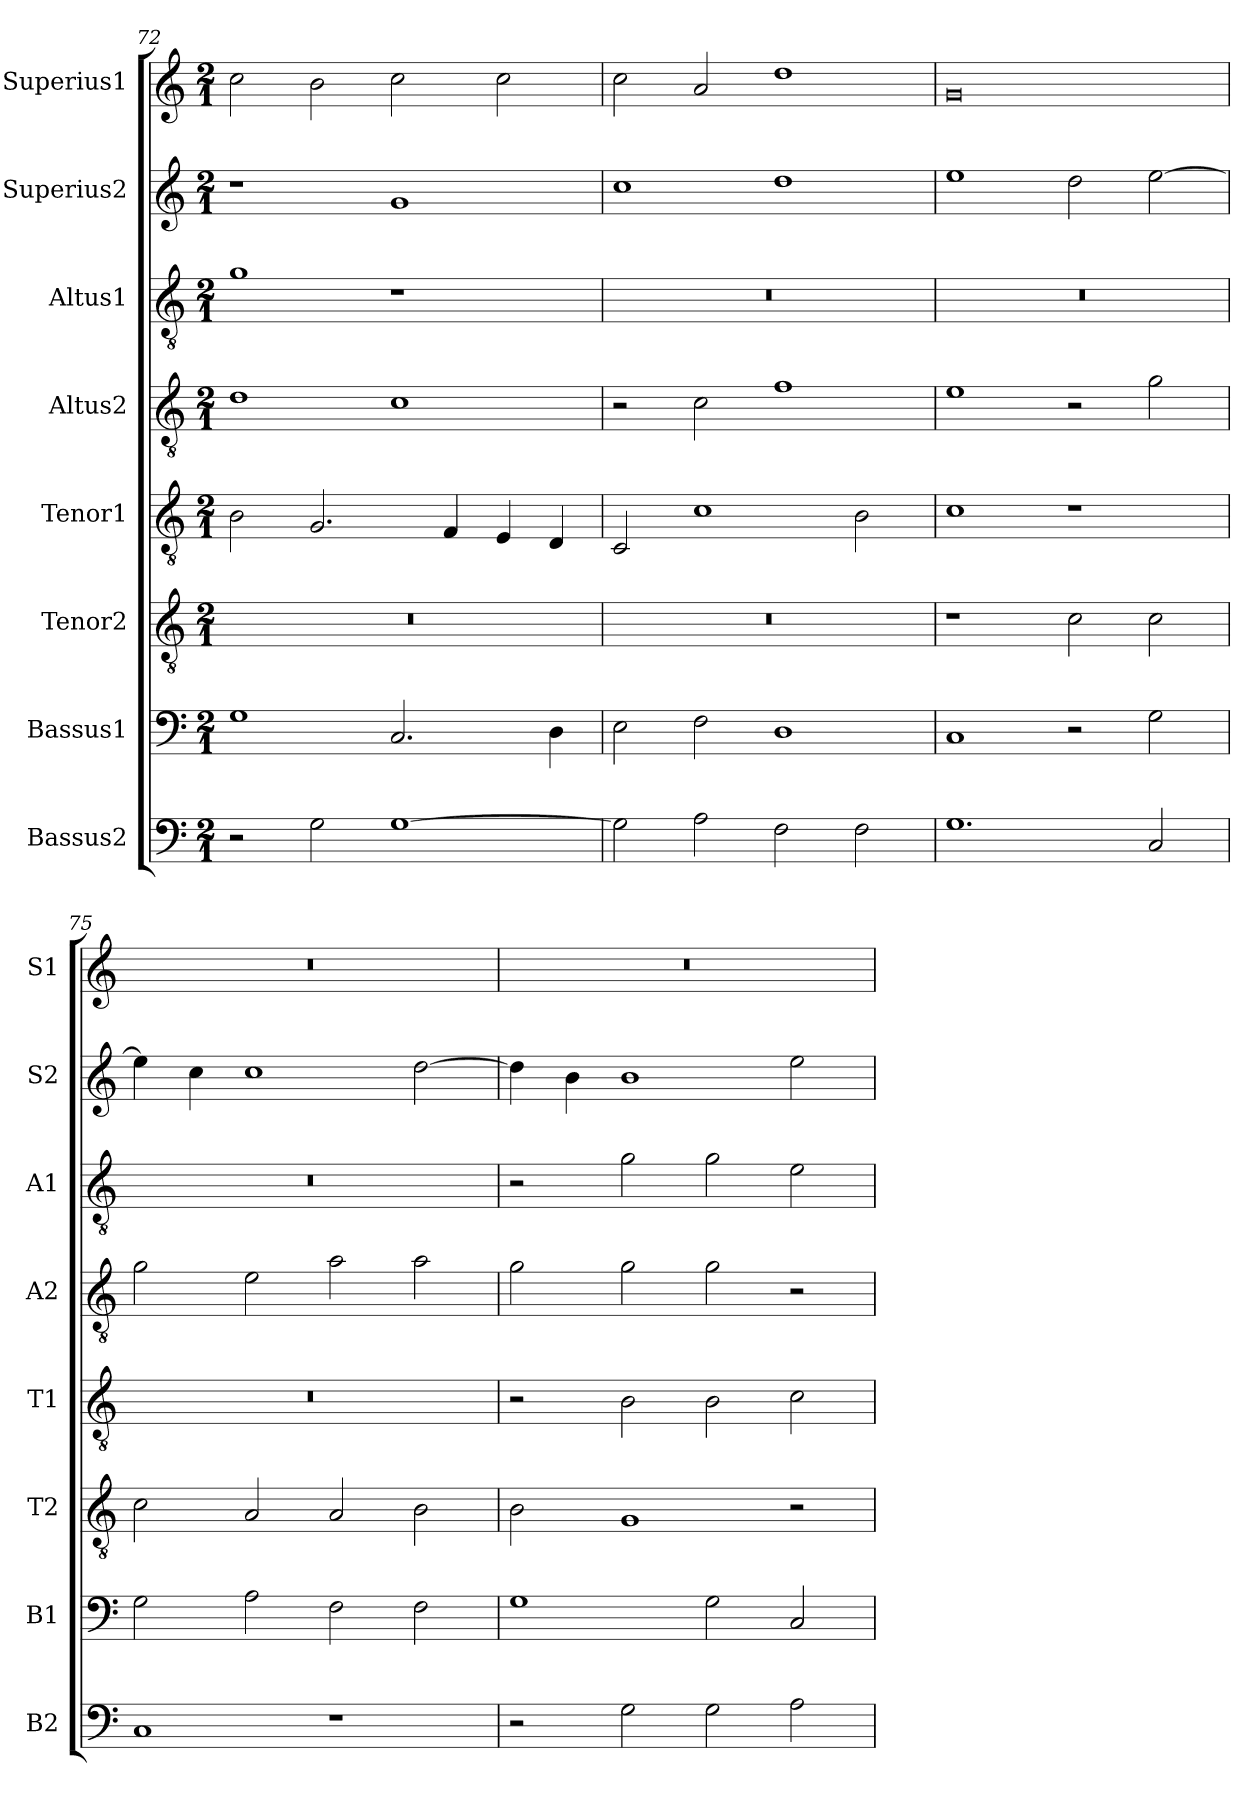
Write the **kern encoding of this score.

**kern	**kern	**kern	**kern	**kern	**kern	**kern	**kern
*part8	*part7	*part6	*part5	*part4	*part3	*part2	*part1
*staff8	*staff7	*staff6	*staff5	*staff4	*staff3	*staff2	*staff1
*I"Bassus2	*I"Bassus1	*I"Tenor2	*I"Tenor1	*I"Altus2	*I"Altus1	*I"Superius2	*I"Superius1
*I'B2	*I'B1	*I'T2	*I'T1	*I'A2	*I'A1	*I'S2	*I'S1
*clefF4	*clefF4	*clefGv2	*clefGv2	*clefGv2	*clefGv2	*clefG2	*clefG2
*k[]	*k[]	*k[]	*k[]	*k[]	*k[]	*k[]	*k[]
*M2/1	*M2/1	*M2/1	*M2/1	*M2/1	*M2/1	*M2/1	*M2/1
=72	=72	=72	=72	=72	=72	=72	=72
2r	1G	0r	2B	1d	1g	1r	2cc
2G	.	.	2.G	.	.	.	2b
[1G	2.C	.	.	1c	1r	1g	2cc
.	.	.	4F	.	.	.	.
.	.	.	4E	.	.	.	2cc
.	4D	.	4D	.	.	.	.
=73	=73	=73	=73	=73	=73	=73	=73
2G]	2E	0r	2C	2r	0r	1cc	2cc
2A	2F	.	1c	2c	.	.	2a
2F	1D	.	.	1f	.	1dd	1dd
2F	.	.	2B	.	.	.	.
=74	=74	=74	=74	=74	=74	=74	=74
1.G	1C	1r	1c	1e	0r	1ee	0g
.	2r	2c	1r	2r	.	2dd	.
2C	2G	2c	.	2g	.	[2ee	.
=75	=75	=75	=75	=75	=75	=75	=75
1C	2G	2c	0r	2g	0r	4ee]	0r
.	.	.	.	.	.	4cc	.
.	2A	2A	.	2e	.	1cc	.
1r	2F	2A	.	2a	.	.	.
.	2F	2B	.	2a	.	[2dd	.
=76	=76	=76	=76	=76	=76	=76	=76
2r	1G	2B	2r	2g	2r	4dd]	0r
.	.	.	.	.	.	4b	.
2G	.	1G	2B	2g	2g	1b	.
2G	2G	.	2B	2g	2g	.	.
2A	2C	2r	2c	2r	2e	2ee	.
=	=	=	=	=	=	=	=
*-	*-	*-	*-	*-	*-	*-	*-
